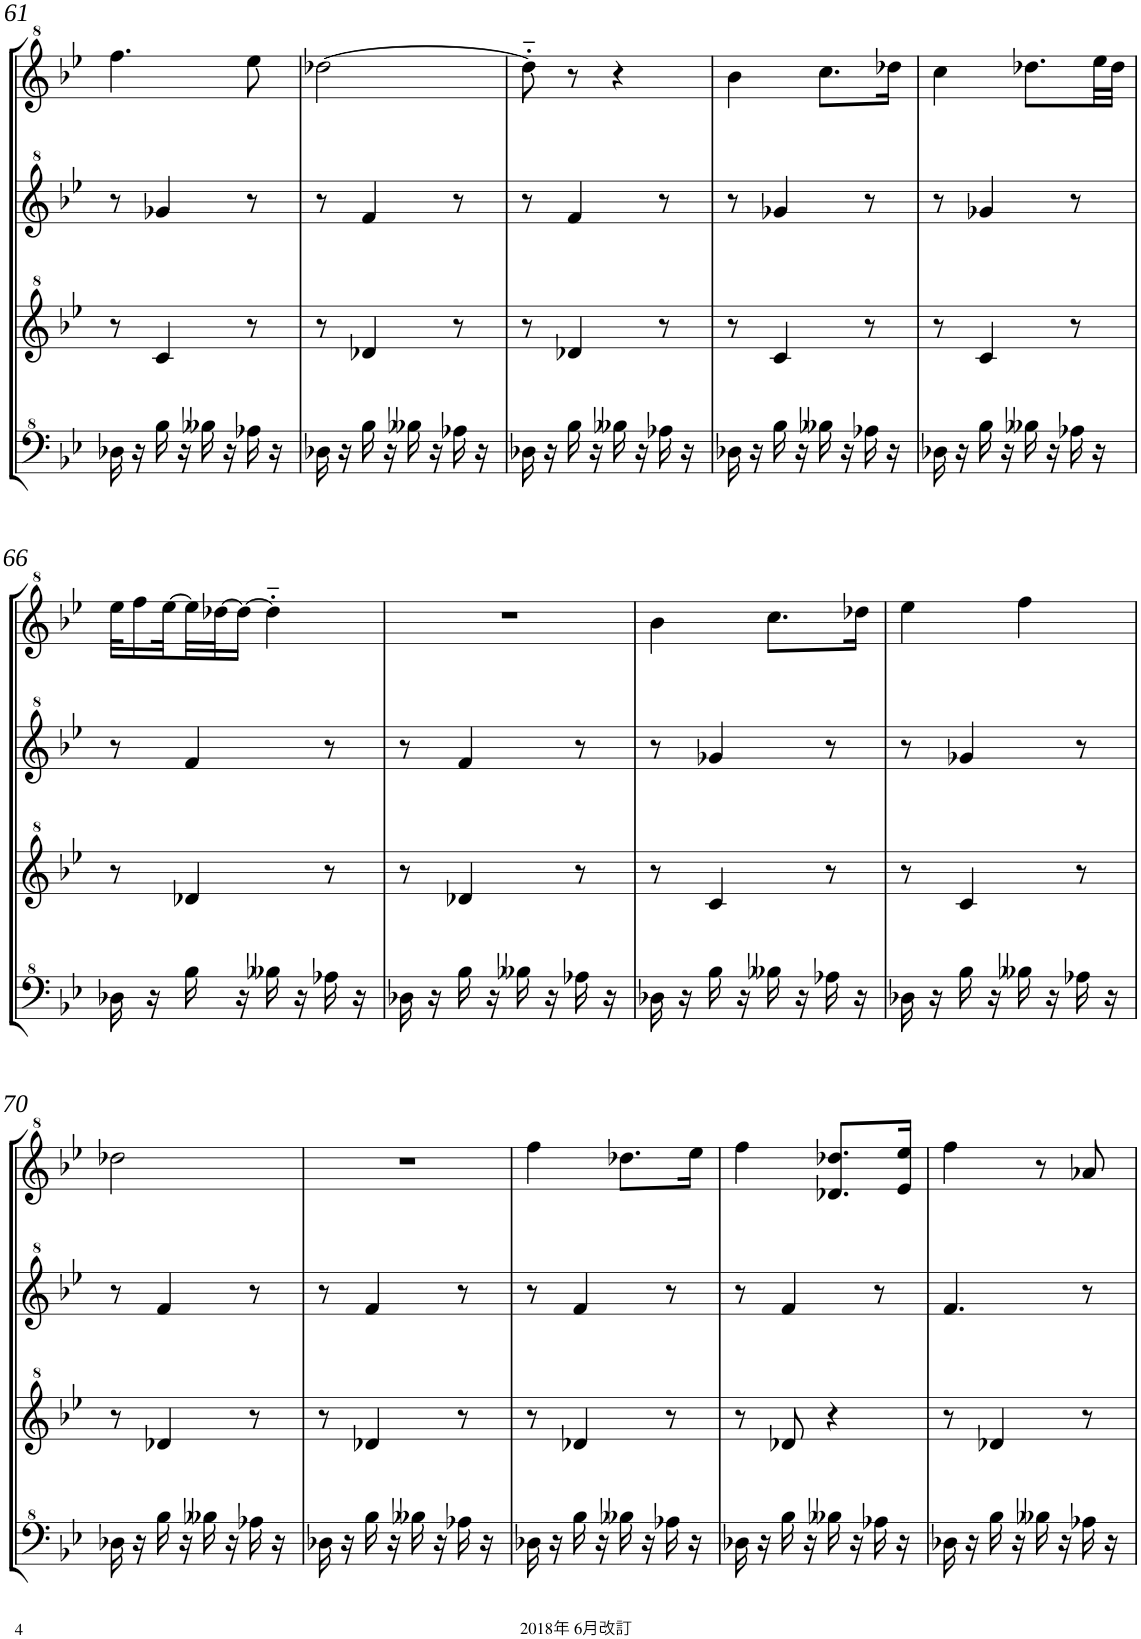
**kern	**kern	**kern	**kern
*part1	*part1	*part1	*part1
*staff4	*staff3	*staff2	*staff1
*I"Model III	*	*	*
!!LO:PB:g=z
*clefF^4	*clefG^2	*clefG^2	*clefG^2
*k[b-e-]	*k[b-e-]	*k[b-e-]	*k[b-e-]
*M2/4	*M2/4	*M2/4	*M2/4
=61	=61	=61	=61
16d-X\	8r	8r	4.fff\
16r	.	.	.
16b-\	4cc/	4gg-X/	.
16r	.	.	.
16b--X\	.	.	.
16r	.	.	.
16a-X\	8r	8r	8eee-\
16r	.	.	.
=62	=62	=62	=62
16d-X\	8r	8r	[2ddd-X\
16r	.	.	.
16b-\	4dd-X/	4ff/	.
16r	.	.	.
16b--X\	.	.	.
16r	.	.	.
16a-X\	8r	8r	.
16r	.	.	.
=63	=63	=63	=63
16d-X\	8r	8r	8ddd-'~\]
16r	.	.	.
16b-\	4dd-X/	4ff/	8r
16r	.	.	.
16b--X\	.	.	4r
16r	.	.	.
16a-X\	8r	8r	.
16r	.	.	.
=64	=64	=64	=64
16d-X\	8r	8r	4bb-\
16r	.	.	.
16b-\	4cc/	4gg-X/	.
16r	.	.	.
16b--X\	.	.	8.ccc\L
16r	.	.	.
16a-X\	8r	8r	.
16r	.	.	16ddd-X\Jk
=65	=65	=65	=65
16d-X\	8r	8r	4ccc\
16r	.	.	.
16b-\	4cc/	4gg-X/	.
16r	.	.	.
16b--X\	.	.	8.ddd-X\L
16r	.	.	.
16a-X\	8r	8r	.
16r	.	.	32eee-\LL
.	.	.	32ddd-\JJJ
!!LO:LB:g=z
=66	=66	=66	=66
16d-X\	8r	8r	32eee-\KLL
.	.	.	16fff\
16r	.	.	.
.	.	.	[32eee-\L
16b-\	4dd-X/	4ff/	32eee-\]
.	.	.	[32ddd-X\J
16r	.	.	16ddd-\JJ_
16b--X\	.	.	4ddd-'~\]
16r	.	.	.
16a-X\	8r	8r	.
16r	.	.	.
=67	=67	=67	=67
16d-X\	8r	8r	2r
16r	.	.	.
16b-\	4dd-X/	4ff/	.
16r	.	.	.
16b--X\	.	.	.
16r	.	.	.
16a-X\	8r	8r	.
16r	.	.	.
=68	=68	=68	=68
16d-X\	8r	8r	4bb-\
16r	.	.	.
16b-\	4cc/	4gg-X/	.
16r	.	.	.
16b--X\	.	.	8.ccc\L
16r	.	.	.
16a-X\	8r	8r	.
16r	.	.	16ddd-X\Jk
=69	=69	=69	=69
16d-X\	8r	8r	4eee-\
16r	.	.	.
16b-\	4cc/	4gg-X/	.
16r	.	.	.
16b--X\	.	.	4fff\
16r	.	.	.
16a-X\	8r	8r	.
16r	.	.	.
!!LO:LB:g=z
=70	=70	=70	=70
16d-X\	8r	8r	2ddd-X\
16r	.	.	.
16b-\	4dd-X/	4ff/	.
16r	.	.	.
16b--X\	.	.	.
16r	.	.	.
16a-X\	8r	8r	.
16r	.	.	.
=71	=71	=71	=71
16d-X\	8r	8r	2r
16r	.	.	.
16b-\	4dd-X/	4ff/	.
16r	.	.	.
16b--X\	.	.	.
16r	.	.	.
16a-X\	8r	8r	.
16r	.	.	.
=72	=72	=72	=72
16d-X\	8r	8r	4fff\
16r	.	.	.
16b-\	4dd-X/	4ff/	.
16r	.	.	.
16b--X\	.	.	8.ddd-X\L
16r	.	.	.
16a-X\	8r	8r	.
16r	.	.	16eee-\Jk
=73	=73	=73	=73
16d-X\	8r	8r	4fff\
16r	.	.	.
16b-\	8dd-X/	4ff/	.
16r	.	.	.
16b--X\	4r	.	8.dd-X/ 8.ddd-X/L
16r	.	.	.
16a-X\	.	8r	.
16r	.	.	16ee-/ 16eee-/Jk
=74	=74	=74	=74
16d-X\	8r	4.ff/	4fff\
16r	.	.	.
16b-\	4dd-X/	.	.
16r	.	.	.
16b--X\	.	.	8r
16r	.	.	.
16a-X\	8r	8r	8aa-X/
16r	.	.	.
=	=	=	=
*-	*-	*-	*-
